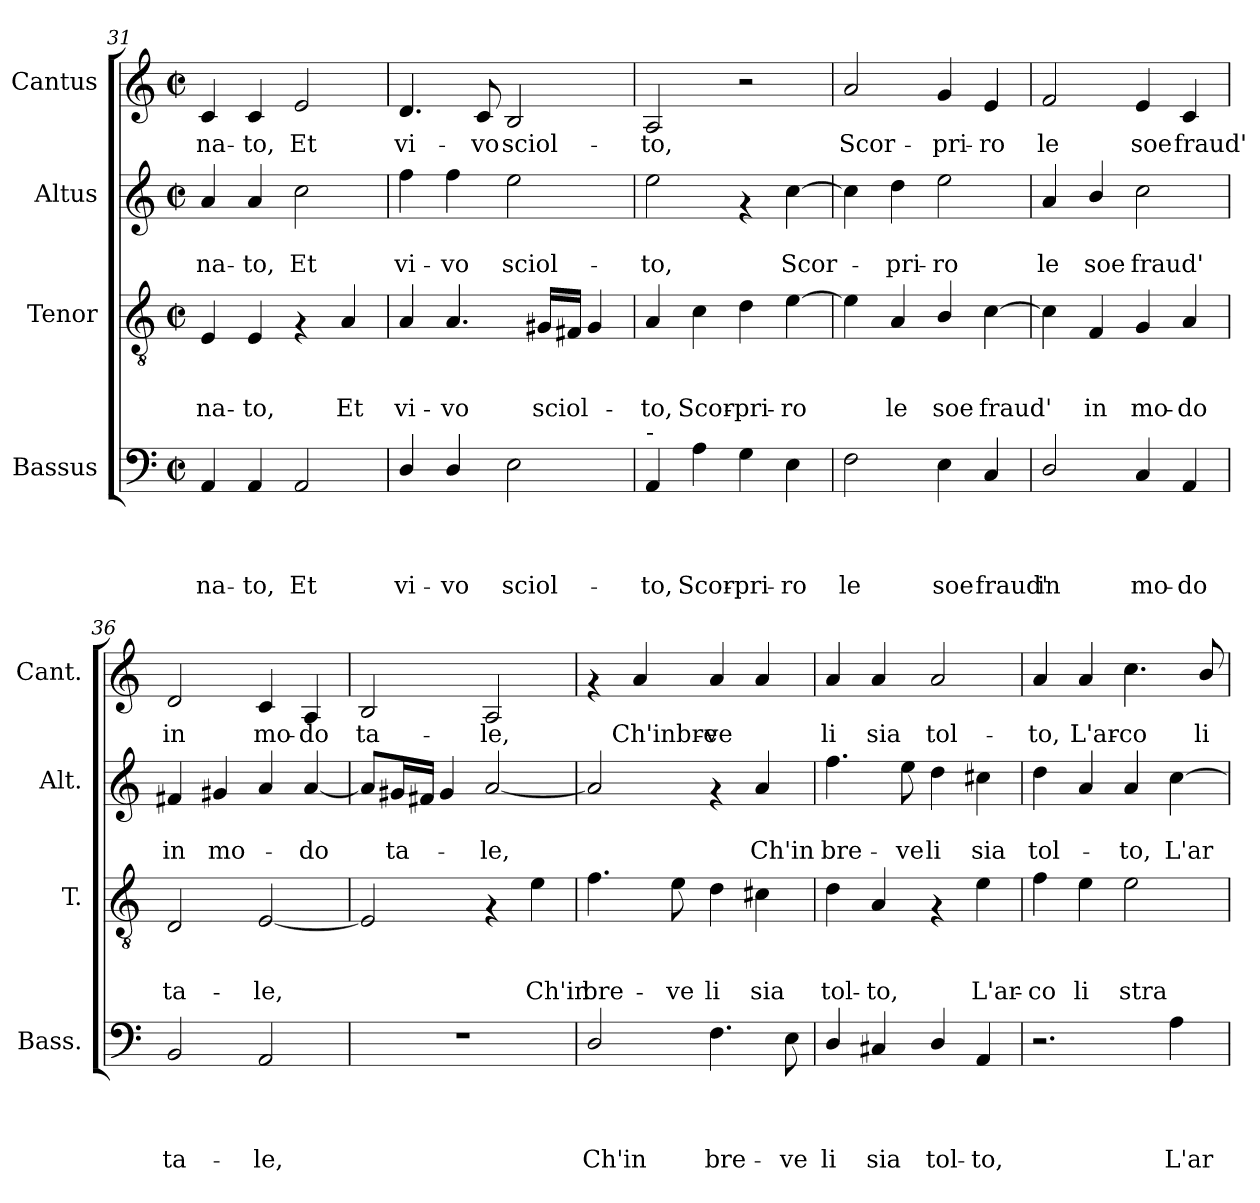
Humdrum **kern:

**kern	**text	**text	**text	**text	**kern	**text	**text	**text	**kern	**text	**text	**kern	**text
*part4	*part4	*part4	*part4	*part4	*part3	*part3	*part3	*part3	*part2	*part2	*part2	*part1	*part1
*staff4	*staff4	*staff4	*staff4	*staff4	*staff3	*staff3	*staff3	*staff3	*staff2	*staff2	*staff2	*staff1	*staff1
*I"Bassus	*	*	*	*	*I"Tenor	*	*	*	*I"Altus	*	*	*I"Cantus	*
*I'Bass.	*	*	*	*	*I'T.	*	*	*	*I'Alt.	*	*	*I'Cant.	*
*clefF4	*	*	*	*	*clefGv2	*	*	*	*clefG2	*	*	*clefG2	*
*k[]	*	*	*	*	*k[]	*	*	*	*k[]	*	*	*k[]	*
*C:	*	*	*	*	*C:	*	*	*	*C:	*	*	*C:	*
*M2/2	*	*	*	*	*M2/2	*	*	*	*M2/2	*	*	*M2/2	*
*met(c|)	*	*	*	*	*met(c|)	*	*	*	*met(c|)	*	*	*met(c|)	*
=31	=31	=31	=31	=31	=31	=31	=31	=31	=31	=31	=31	=31	=31
!	!	!	!	!LO:LY:b	!	!	!	!LO:LY:b	!	!	!LO:LY:b	!	!LO:LY:b
4AA/	.	.	.	-na-	4E/	.	.	-na-	4a/	.	-na-	4c/	-na-
!	!	!	!	!LO:LY:b	!	!	!	!LO:LY:b	!	!	!LO:LY:b	!	!LO:LY:b
4AA/	.	.	.	-to,	4E/	.	.	-to,	4a/	.	-to,	4c/	-to,
!	!	!	!	!LO:LY:b	!	!	!	!	!	!	!LO:LY:b	!	!LO:LY:b
2AA/	.	.	.	Et	4rF	.	.	.	2cc\	.	Et	2e/	Et
!	!	!	!	!	!	!	!	!LO:LY:b	!	!	!	!	!
.	.	.	.	.	4A/	.	.	Et	.	.	.	.	.
=32	=32	=32	=32	=32	=32	=32	=32	=32	=32	=32	=32	=32	=32
!	!	!	!	!LO:LY:b	!	!	!	!LO:LY:b	!	!	!LO:LY:b	!	!LO:LY:b
4D/	.	.	.	vi-	4A/	.	.	vi-	4ff\	.	vi-	4.d/	vi-
!	!	!	!	!LO:LY:b	!	!	!	!LO:LY:b	!	!	!LO:LY:b	!	!
4D/	.	.	.	-vo	4.A/	.	.	-vo	4ff\	.	-vo	.	.
!	!	!	!	!	!	!	!	!	!	!	!	!	!LO:LY:b
.	.	.	.	.	.	.	.	.	.	.	.	8c/	-vo
!	!	!	!	!LO:LY:b	!	!	!	!	!	!	!LO:LY:b	!	!LO:LY:b
2E\	.	.	.	sciol-	.	.	.	.	2ee\	.	sciol-	2B/	sciol-
!	!	!	!	!	!	!	!	!LO:LY:b	!	!	!	!	!
.	.	.	.	.	16G#X/LL	.	.	sciol-	.	.	.	.	.
.	.	.	.	.	16F#X/JJ	.	.	.	.	.	.	.	.
.	.	.	.	.	4G#/	.	.	.	.	.	.	.	.
!!LO:PB:g=z
=33	=33	=33	=33	=33	=33	=33	=33	=33	=33	=33	=33	=33	=33
!LO:TX:a:t=-	!	!	!	!	!	!	!	!	!	!	!	!	!
!	!	!	!	!LO:LY:b	!	!	!	!LO:LY:b	!	!	!LO:LY:b	!	!LO:LY:b
4AA/	.	.	.	-to,	4A/	.	.	-to,	2ee\	.	-to,	2A/	-to,
!	!	!	!	!LO:LY:b	!	!	!	!LO:LY:b	!	!	!	!	!
4A\	.	.	.	Scor-	4c\	.	.	Scor-	.	.	.	.	.
!	!	!	!	!LO:LY:b	!	!	!	!LO:LY:b	!	!	!	!	!
4G\	.	.	.	-pri-	4d\	.	.	-pri-	4rf	.	.	2r	.
!	!	!	!	!LO:LY:b	!	!	!	!LO:LY:b	!	!	!LO:LY:b	!	!
4E\	.	.	.	-ro	[>4e\	.	.	-ro	[>4cc\	.	Scor-	.	.
=34	=34	=34	=34	=34	=34	=34	=34	=34	=34	=34	=34	=34	=34
!	!	!	!	!LO:LY:b	!	!	!	!	!	!	!	!	!LO:LY:b
2F\	.	.	.	le	4e\]	.	.	.	4cc\]	.	.	2a/	Scor-
!	!	!	!	!	!	!	!	!LO:LY:b	!	!	!LO:LY:b	!	!
.	.	.	.	.	4A/	.	.	le	4dd\	.	-pri-	.	.
!	!	!	!	!LO:LY:b	!	!	!	!LO:LY:b	!	!	!LO:LY:b	!	!LO:LY:b
4E\	.	.	.	soe	4B/	.	.	soe	2ee\	.	-ro	4g/	-pri-
!	!	!	!	!LO:LY:b	!	!	!	!LO:LY:b	!	!	!	!	!LO:LY:b
4C/	.	.	.	fraud'	[>4c\	.	.	fraud'	.	.	.	4e/	-ro
=35	=35	=35	=35	=35	=35	=35	=35	=35	=35	=35	=35	=35	=35
!	!	!	!	!LO:LY:b	!	!	!	!	!	!	!LO:LY:b	!	!LO:LY:b
2D/	.	.	.	in	4c\]	.	.	.	4a/	.	le	2f/	le
!	!	!	!	!	!	!	!	!LO:LY:b	!	!	!LO:LY:b	!	!
.	.	.	.	.	4F/	.	.	in	4b/	.	soe	.	.
!	!	!	!	!LO:LY:b	!	!	!	!LO:LY:b	!	!	!LO:LY:b	!	!LO:LY:b
4C/	.	.	.	mo-	4G/	.	.	mo-	2cc\	.	fraud'	4e/	soe
!	!	!	!	!LO:LY:b	!	!	!	!LO:LY:b	!	!	!	!	!LO:LY:b
4AA/	.	.	.	-do	4A/	.	.	-do	.	.	.	4c/	fraud'
=36	=36	=36	=36	=36	=36	=36	=36	=36	=36	=36	=36	=36	=36
!	!	!	!	!LO:LY:b	!	!	!	!LO:LY:b	!	!	!LO:LY:b	!	!LO:LY:b
2BB/	.	.	.	ta-	2D/	.	.	ta-	4f#X/	.	in	2d/	in
!	!	!	!	!	!	!	!	!	!	!	!LO:LY:b	!	!
.	.	.	.	.	.	.	.	.	4g#X/	.	mo-	.	.
!	!	!	!	!LO:LY:b	!	!	!	!LO:LY:b	!	!	!	!	!LO:LY:b
2AA/	.	.	.	-le,	[<2E/	.	.	-le,	4a/	.	.	4c/	mo-
!	!	!	!	!	!	!	!	!	!	!	!LO:LY:b	!	!LO:LY:b
.	.	.	.	.	.	.	.	.	[<4a/	.	-do	4A/	-do
=37	=37	=37	=37	=37	=37	=37	=37	=37	=37	=37	=37	=37	=37
!	!	!	!	!	!	!	!	!	!	!	!	!	!LO:LY:b
1r	.	.	.	.	2E/]	.	.	.	8a/L]	.	.	2B/	ta-
!	!	!	!	!	!	!	!	!	!	!	!LO:LY:b	!	!
.	.	.	.	.	.	.	.	.	16g#X/L	.	ta-	.	.
.	.	.	.	.	.	.	.	.	16f#X/JJ	.	.	.	.
.	.	.	.	.	.	.	.	.	4g#/	.	.	.	.
!	!	!	!	!	!	!	!	!	!	!	!LO:LY:b	!	!LO:LY:b
.	.	.	.	.	4rF	.	.	.	[<2a/	.	-le,	2A/	-le,
!	!	!	!	!	!	!	!	!LO:LY:b	!	!	!	!	!
.	.	.	.	.	4e\	.	.	Ch'in	.	.	.	.	.
=38	=38	=38	=38	=38	=38	=38	=38	=38	=38	=38	=38	=38	=38
!	!	!	!	!LO:LY:b	!	!	!	!LO:LY:b	!	!	!	!	!
2D/	.	.	.	Ch'in	4.f\	.	.	bre-	2a/]	.	.	4rf	.
!	!	!	!	!	!	!	!	!	!	!	!	!	!LO:LY:b
.	.	.	.	.	.	.	.	.	.	.	.	4a/	Ch'inbre-
!	!	!	!	!	!	!	!	!LO:LY:b	!	!	!	!	!
.	.	.	.	.	8e\	.	.	-ve	.	.	.	.	.
!	!	!	!	!LO:LY:b	!	!	!	!LO:LY:b	!	!	!	!	!LO:LY:b
4.F\	.	.	.	bre-	4d\	.	.	li	4rf	.	.	4a/	-ve
!	!	!	!	!	!	!	!	!LO:LY:b	!	!	!LO:LY:b	!	!
.	.	.	.	.	4c#X\	.	.	sia	4a/	.	Ch'in	4a/	.
!	!	!	!	!LO:LY:b	!	!	!	!	!	!	!	!	!
8E\	.	.	.	-ve	.	.	.	.	.	.	.	.	.
!!LO:LB:g=z
=39	=39	=39	=39	=39	=39	=39	=39	=39	=39	=39	=39	=39	=39
!	!	!	!	!LO:LY:b	!	!	!	!LO:LY:b	!	!	!LO:LY:b	!	!LO:LY:b
4D/	.	.	.	li	4d\	.	.	tol-	4.ff\	.	bre-	4a/	li
!	!	!	!	!LO:LY:b	!	!	!	!LO:LY:b	!	!	!	!	!LO:LY:b
4C#X/	.	.	.	sia	4A/	.	.	-to,	.	.	.	4a/	sia
!	!	!	!	!	!	!	!	!	!	!	!LO:LY:b	!	!
.	.	.	.	.	.	.	.	.	8ee\	.	-ve	.	.
!	!	!	!	!LO:LY:b	!	!	!	!	!	!	!LO:LY:b	!	!LO:LY:b
4D/	.	.	.	tol-	4rF	.	.	.	4dd\	.	li	2a/	tol-
!	!	!	!	!LO:LY:b	!	!	!	!LO:LY:b	!	!	!LO:LY:b	!	!
4AA/	.	.	.	-to,	4e\	.	.	L'ar-	4cc#X\	.	sia	.	.
=40	=40	=40	=40	=40	=40	=40	=40	=40	=40	=40	=40	=40	=40
!	!	!	!	!	!	!	!	!LO:LY:b	!	!	!LO:LY:b	!	!LO:LY:b
2.r	.	.	.	.	4f\	.	.	-co	4dd\	.	tol-	4a/	-to,
!	!	!	!	!	!	!	!	!LO:LY:b	!	!	!	!	!LO:LY:b
.	.	.	.	.	4e\	.	.	li	4a/	.	.	4a/	L'ar-
!	!	!	!	!	!	!	!	!LO:LY:b	!	!	!LO:LY:b	!	!LO:LY:b
.	.	.	.	.	2e\	.	.	stra-	4a/	.	-to,	4.cc\	-co
!	!	!	!	!LO:LY:b	!	!	!	!	!	!	!LO:LY:b	!	!
4A\	.	.	.	L'ar-	.	.	.	.	[>4cc\	.	L'ar-	.	.
!	!	!	!	!	!	!	!	!	!	!	!	!	!LO:LY:b
.	.	.	.	.	.	.	.	.	.	.	.	8b/	li
=	=	=	=	=	=	=	=	=	=	=	=	=	=
*-	*-	*-	*-	*-	*-	*-	*-	*-	*-	*-	*-	*-	*-
